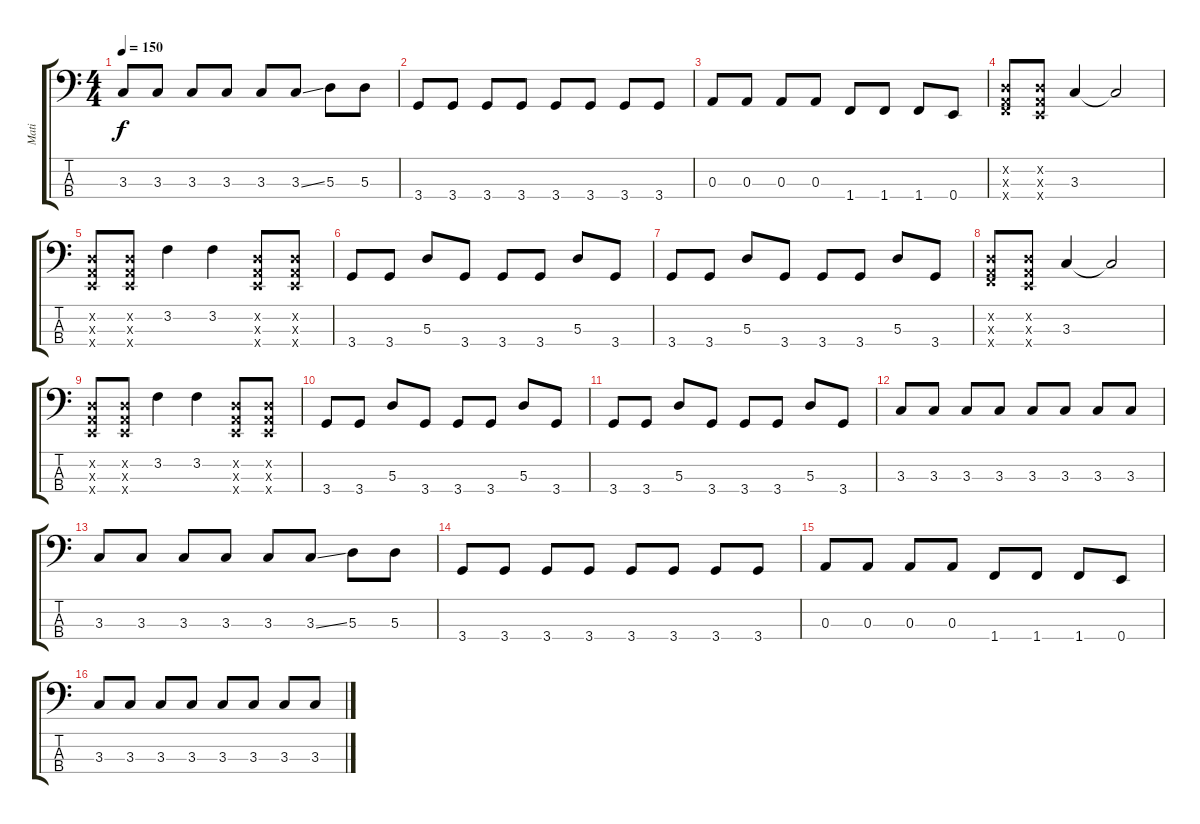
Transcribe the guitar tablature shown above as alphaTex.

\track ("Mati" "Mati") {instrument electricbasspick}
\staff {score tabs}
\tuning (G2 D2 A1 E1) {hide}
\ts (4 4)
\tempo 150
\clef f4
\ks c
3.3.8{dy f} 3.3.8 3.3.8 3.3.8 3.3.8 3.3{ss}.8 5.3.8 5.3.8 |
3.4.8 3.4.8 3.4.8 3.4.8 3.4.8 3.4.8 3.4.8 3.4.8 |
0.3.8 0.3.8 0.3.8 0.3.8 1.4.8 1.4.8 1.4.8 0.4.8 |
(0.2{x} 0.3{x} 1.4{x}).8 (0.2{x} 0.3{x} 0.4{x}).8 3.3.4 3.3{t}.2 |
(0.2{x} 0.3{x} 0.4{x}).8 (0.2{x} 0.3{x} 0.4{x}).8 3.2.4 3.2.4 (0.2{x} 0.3{x} 0.4{x}).8 (0.2{x} 0.3{x} 0.4{x}).8 |
3.4.8 3.4.8 5.3.8 3.4.8 3.4.8 3.4.8 5.3.8 3.4.8 |
3.4.8 3.4.8 5.3.8 3.4.8 3.4.8 3.4.8 5.3.8 3.4.8 |
(0.2{x} 0.3{x} 1.4{x}).8 (0.2{x} 0.3{x} 0.4{x}).8 3.3.4 3.3{t}.2 |
(0.2{x} 0.3{x} 0.4{x}).8 (0.2{x} 0.3{x} 0.4{x}).8 3.2.4 3.2.4 (0.2{x} 0.3{x} 0.4{x}).8 (0.2{x} 0.3{x} 0.4{x}).8 |
3.4.8 3.4.8 5.3.8 3.4.8 3.4.8 3.4.8 5.3.8 3.4.8 |
3.4.8 3.4.8 5.3.8 3.4.8 3.4.8 3.4.8 5.3.8 3.4.8 |
3.3.8 3.3.8 3.3.8 3.3.8 3.3.8 3.3.8 3.3.8 3.3.8 |
3.3.8 3.3.8 3.3.8 3.3.8 3.3.8 3.3{ss}.8 5.3.8 5.3.8 |
3.4.8 3.4.8 3.4.8 3.4.8 3.4.8 3.4.8 3.4.8 3.4.8 |
0.3.8 0.3.8 0.3.8 0.3.8 1.4.8 1.4.8 1.4.8 0.4.8 |
3.3.8 3.3.8 3.3.8 3.3.8 3.3.8 3.3.8 3.3.8 3.3.8
